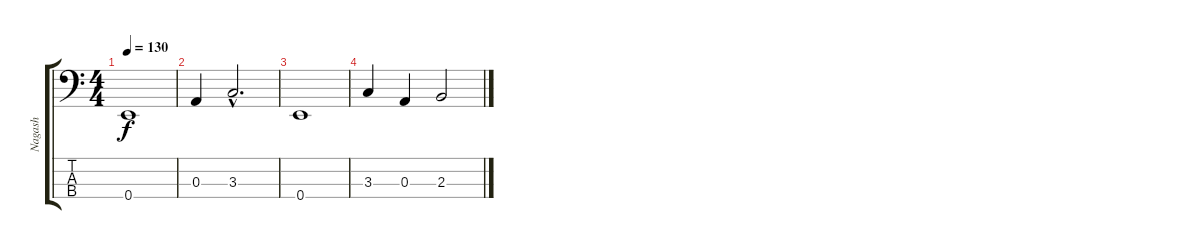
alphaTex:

\track ("Nagash" "Nagash") {instrument electricbassfinger}
\staff {score tabs}
\tuning (G2 D2 A1 E1) {hide}
\ts (4 4)
\tempo 130
\clef f4
\ks c
0.4.1{dy f volume 3} |
0.3.4{volume 2} 3.3{hac}.2{d volume 2} |
0.4.1{volume 1} |
3.3.4{volume 0} 0.3.4{volume 0} 2.3.2{volume 0}
